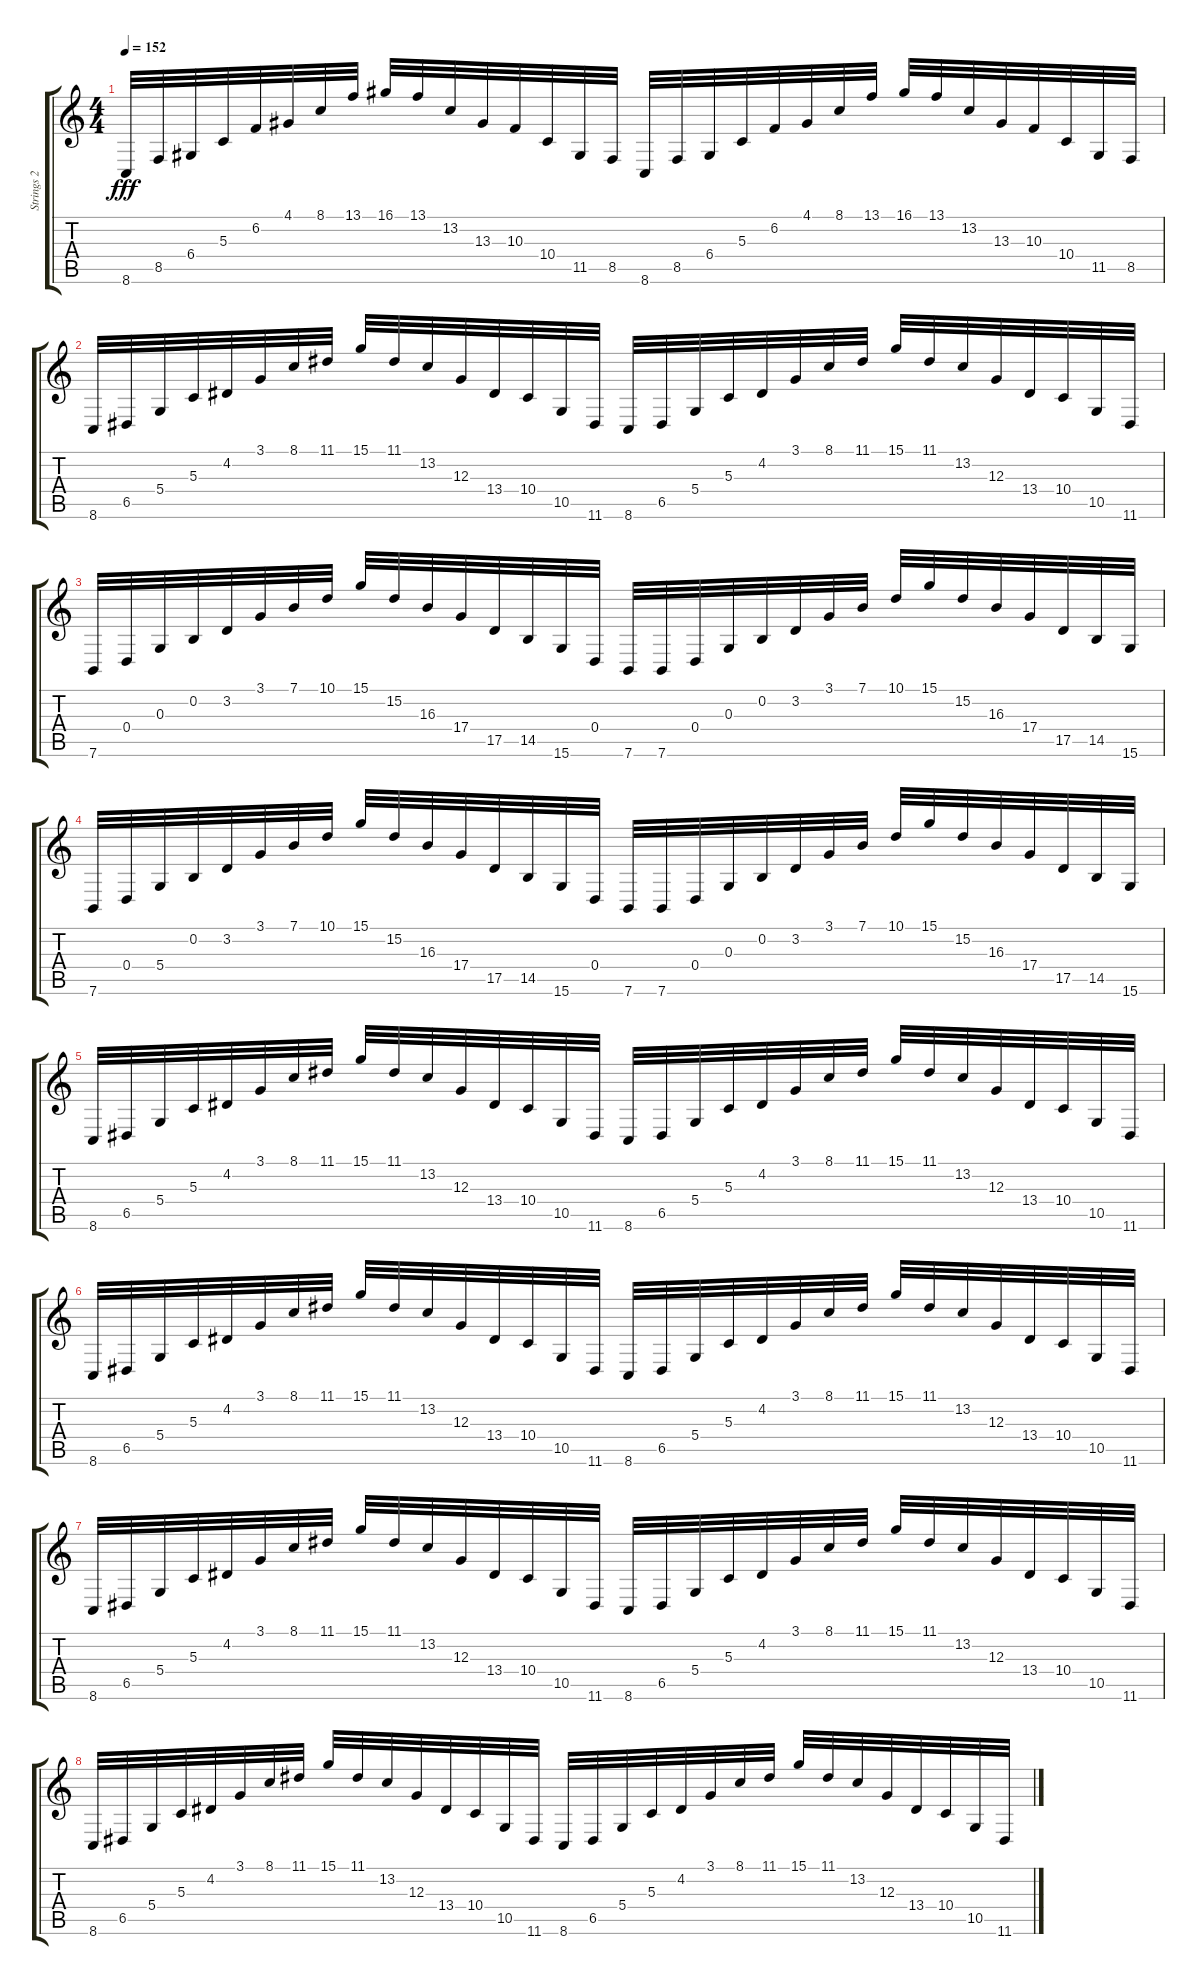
\track ("Strings 2" "Strings 2") {instrument stringensemble1}
\staff {score tabs}
\tuning (E4 B3 G3 D3 A2 E2) {hide}
\ts (4 4)
\tempo 152
\clef g2
\ks c
8.6.32{dy fff} 8.5.32 6.4.32 5.3.32 6.2.32 4.1.32 8.1.32 13.1.32 16.1.32 13.1.32 13.2.32 13.3.32 10.3.32 10.4.32 11.5.32 8.5.32 8.6.32 8.5.32 6.4.32 5.3.32 6.2.32 4.1.32 8.1.32 13.1.32 16.1.32 13.1.32 13.2.32 13.3.32 10.3.32 10.4.32 11.5.32 8.5.32 |
8.6.32 6.5.32 5.4.32 5.3.32 4.2.32 3.1.32 8.1.32 11.1.32 15.1.32 11.1.32 13.2.32 12.3.32 13.4.32 10.4.32 10.5.32 11.6.32 8.6.32 6.5.32 5.4.32 5.3.32 4.2.32 3.1.32 8.1.32 11.1.32 15.1.32 11.1.32 13.2.32 12.3.32 13.4.32 10.4.32 10.5.32 11.6.32 |
7.6.32 0.4.32 0.3.32 0.2.32 3.2.32 3.1.32 7.1.32 10.1.32 15.1.32 15.2.32 16.3.32 17.4.32 17.5.32 14.5.32 15.6.32 0.4.32 7.6.32 7.6.32 0.4.32 0.3.32 0.2.32 3.2.32 3.1.32 7.1.32 10.1.32 15.1.32 15.2.32 16.3.32 17.4.32 17.5.32 14.5.32 15.6.32 |
7.6.32 0.4.32 5.4.32 0.2.32 3.2.32 3.1.32 7.1.32 10.1.32 15.1.32 15.2.32 16.3.32 17.4.32 17.5.32 14.5.32 15.6.32 0.4.32 7.6.32 7.6.32 0.4.32 0.3.32 0.2.32 3.2.32 3.1.32 7.1.32 10.1.32 15.1.32 15.2.32 16.3.32 17.4.32 17.5.32 14.5.32 15.6.32 |
8.6.32 6.5.32 5.4.32 5.3.32 4.2.32 3.1.32 8.1.32 11.1.32 15.1.32 11.1.32 13.2.32 12.3.32 13.4.32 10.4.32 10.5.32 11.6.32 8.6.32 6.5.32 5.4.32 5.3.32 4.2.32 3.1.32 8.1.32 11.1.32 15.1.32 11.1.32 13.2.32 12.3.32 13.4.32 10.4.32 10.5.32 11.6.32 |
8.6.32 6.5.32 5.4.32 5.3.32 4.2.32 3.1.32 8.1.32 11.1.32 15.1.32 11.1.32 13.2.32 12.3.32 13.4.32 10.4.32 10.5.32 11.6.32 8.6.32 6.5.32 5.4.32 5.3.32 4.2.32 3.1.32 8.1.32 11.1.32 15.1.32 11.1.32 13.2.32 12.3.32 13.4.32 10.4.32 10.5.32 11.6.32 |
8.6.32 6.5.32 5.4.32 5.3.32 4.2.32 3.1.32 8.1.32 11.1.32 15.1.32 11.1.32 13.2.32 12.3.32 13.4.32 10.4.32 10.5.32 11.6.32 8.6.32 6.5.32 5.4.32 5.3.32 4.2.32 3.1.32 8.1.32 11.1.32 15.1.32 11.1.32 13.2.32 12.3.32 13.4.32 10.4.32 10.5.32 11.6.32 |
8.6.32 6.5.32 5.4.32 5.3.32 4.2.32 3.1.32 8.1.32 11.1.32 15.1.32 11.1.32 13.2.32 12.3.32 13.4.32 10.4.32 10.5.32 11.6.32 8.6.32 6.5.32 5.4.32 5.3.32 4.2.32 3.1.32 8.1.32 11.1.32 15.1.32 11.1.32 13.2.32 12.3.32 13.4.32 10.4.32 10.5.32 11.6.32
